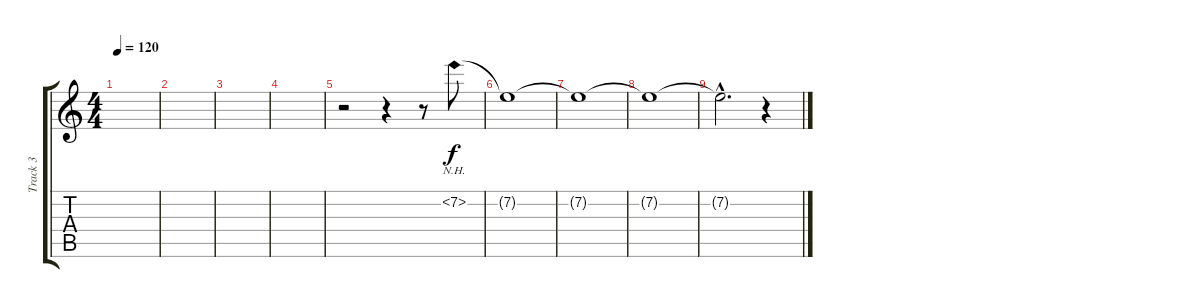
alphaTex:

\track ("Track 3" "Track 3") {instrument overdrivenguitar}
\staff {score tabs}
\tuning (D4 A3 F3 C3 G2 D2) {hide}
\ts (4 4)
\tempo 120
\clef g2
\ks c
|
|
|
|
r.2 r.4 r.8 7.2{nh}.8 |
7.2{t}.1{volume 4} |
7.2{t}.1 |
7.2{t}.1 |
7.2{hac t}.2{d} r.4
